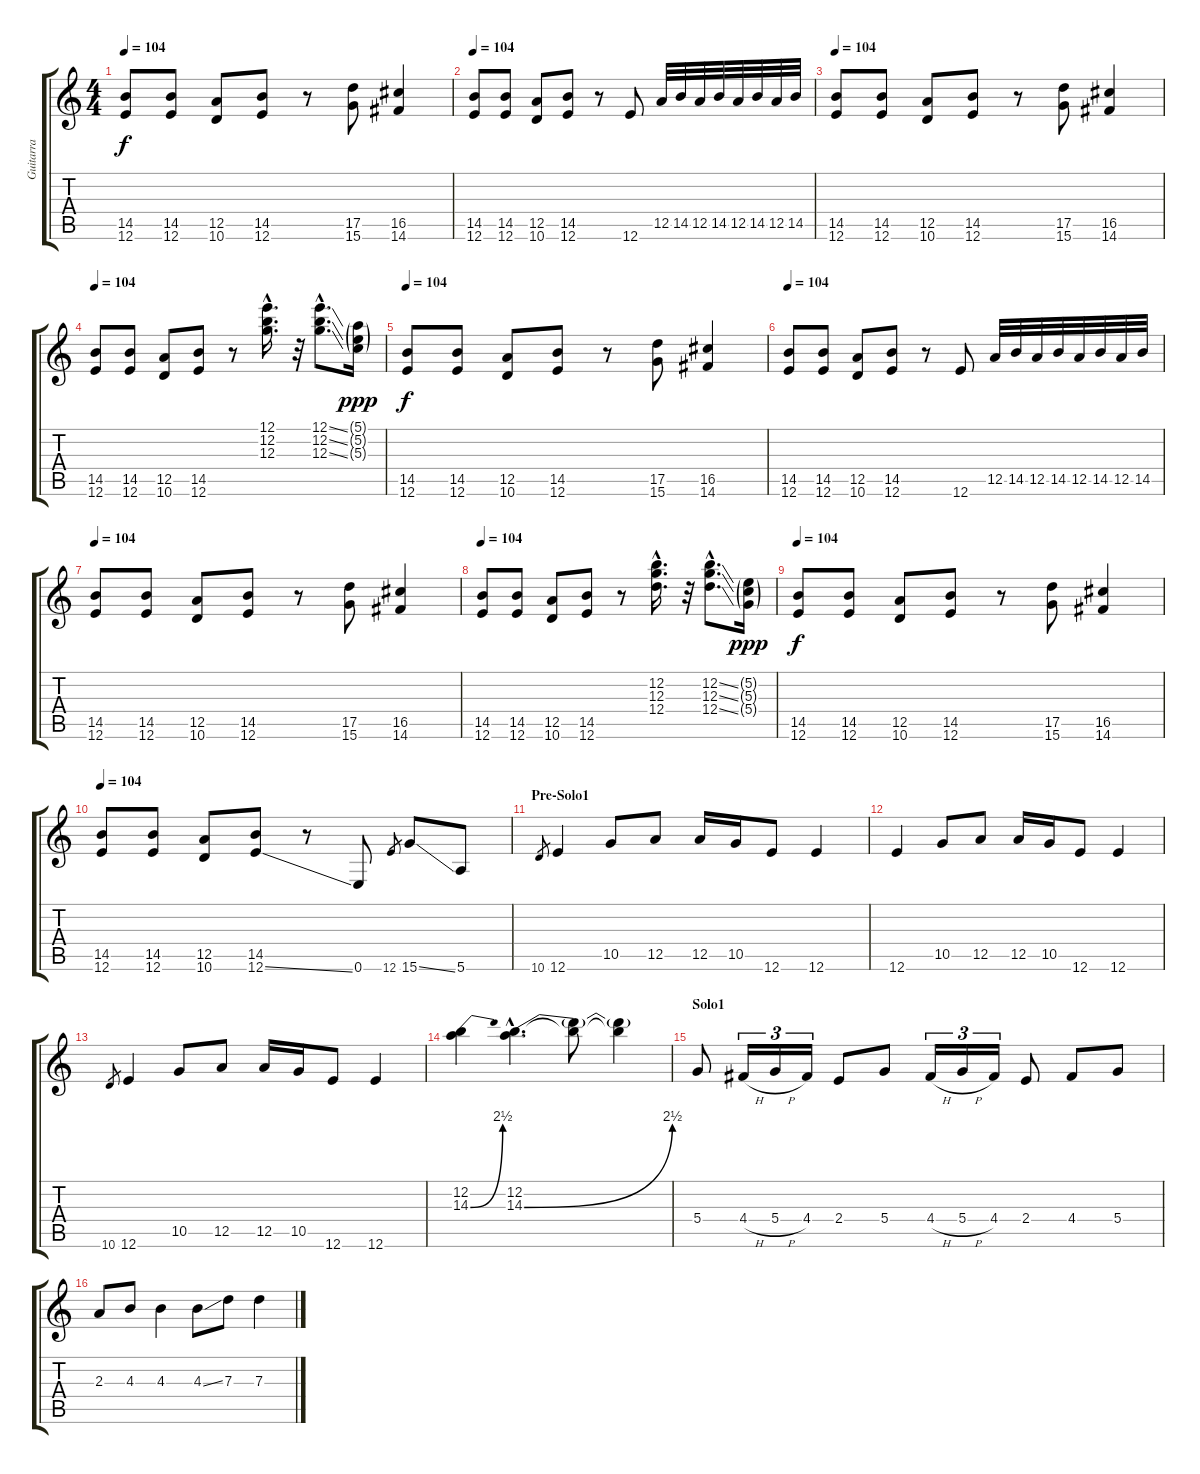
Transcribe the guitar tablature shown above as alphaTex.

\track ("Guitarra" "Guitarra") {instrument distortionguitar}
\staff {score tabs}
\tuning (E4 B3 G3 D3 A2 E2) {hide}
\ts (4 4)
\tempo 104
\clef g2
\ks c
(14.5 12.6).8{dy f} (14.5 12.6).8 (12.5 10.6).8 (14.5 12.6).8 r.8 (17.5 15.6).8 (16.5 14.6).4 |
\tempo 104
(14.5 12.6).8 (14.5 12.6).8 (12.5 10.6).8 (14.5 12.6).8 r.8 12.6.8 12.5.32 14.5.32 12.5.32 14.5.32 12.5.32 14.5.32 12.5.32 14.5.32 |
\tempo 104
(14.5 12.6).8 (14.5 12.6).8 (12.5 10.6).8 (14.5 12.6).8 r.8 (17.5 15.6).8 (16.5 14.6).4 |
\tempo 104
(14.5 12.6).8 (14.5 12.6).8 (12.5 10.6).8 (14.5 12.6).8 r.8 (12.1{hac} 12.2{hac} 12.3{hac}).16{d} r.32 (12.1{ss hac} 12.2{ss hac} 12.3{ss hac}).8{d} (5.1{g} 5.2{g} 5.3{g}).16{dy ppp} |
\tempo 104
(14.5 12.6).8{dy f} (14.5 12.6).8 (12.5 10.6).8 (14.5 12.6).8 r.8 (17.5 15.6).8 (16.5 14.6).4 |
\tempo 104
(14.5 12.6).8 (14.5 12.6).8 (12.5 10.6).8 (14.5 12.6).8 r.8 12.6.8 12.5.32 14.5.32 12.5.32 14.5.32 12.5.32 14.5.32 12.5.32 14.5.32 |
\tempo 104
(14.5 12.6).8 (14.5 12.6).8 (12.5 10.6).8 (14.5 12.6).8 r.8 (17.5 15.6).8 (16.5 14.6).4 |
\tempo 104
(14.5 12.6).8 (14.5 12.6).8 (12.5 10.6).8 (14.5 12.6).8 r.8 (12.2{hac} 12.3{hac} 12.4{hac}).16{d} r.32 (12.2{ss hac} 12.3{ss hac} 12.4{ss hac}).8{d} (5.2{g} 5.3{g} 5.4{g}).16{dy ppp} |
\tempo 104
(14.5 12.6).8{dy f} (14.5 12.6).8 (12.5 10.6).8 (14.5 12.6).8 r.8 (17.5 15.6).8 (16.5 14.6).4 |
\tempo 104
(14.5 12.6).8 (14.5 12.6).8 (12.5 10.6).8 (14.5 12.6{ss}).8 r.8 0.6.8 12.6.8{gr} 15.6{ss}.8 5.6.8 |
\section ("" "Pre-Solo1")
10.6.8{gr} 12.6.4 10.5.8 12.5.8 12.5.16 10.5.16 12.6.8 12.6.4 |
12.6.4 10.5.8 12.5.8 12.5.16 10.5.16 12.6.8 12.6.4 |
10.6.8{gr} 12.6.4 10.5.8 12.5.8 12.5.16 10.5.16 12.6.8 12.6.4 |
(12.2 14.3{be (bend 0 0 60 10)}).4 (12.2{hac} 14.3{be (bend 0 0 60 10) hac}).4{d} (12.2{t} 14.3{t}).8 (12.2{t} 14.3{t}).4 |
\section ("" "Solo1")
5.4.8 4.4{h}.16{tu (3 2)} 5.4{h}.16{tu (3 2)} 4.4.16{tu (3 2)} 2.4.8 5.4.8 4.4{h}.16{tu (3 2)} 5.4{h}.16{tu (3 2)} 4.4.16{tu (3 2)} 2.4.8 4.4.8 5.4.8 |
2.3.8 4.3.8 4.3.4 4.3{ss}.8 7.3.8 7.3.4
